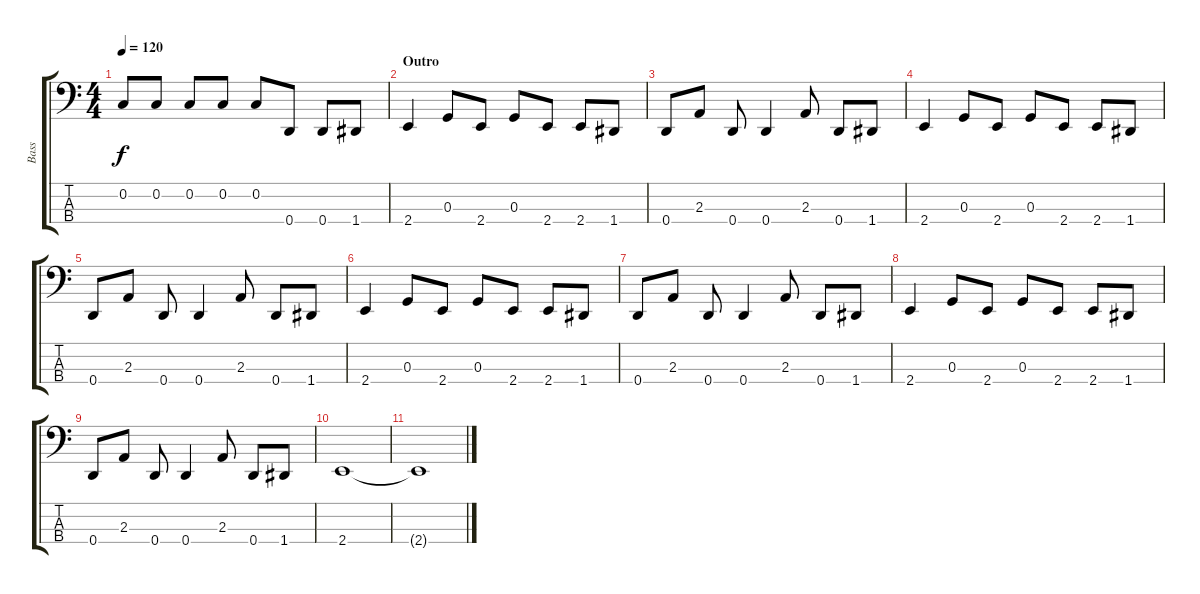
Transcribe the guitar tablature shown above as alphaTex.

\track ("Bass" "Bass") {instrument electricbasspick}
\staff {score tabs}
\tuning (F2 C2 G1 D1) {hide}
\ts (4 4)
\tempo 120
\clef f4
\ks c
0.2.8{dy f} 0.2.8 0.2.8 0.2.8 0.2.8 0.4.8 0.4.8 1.4.8 |
\section ("" "Outro")
2.4.4 0.3.8 2.4.8 0.3.8 2.4.8 2.4.8 1.4.8 |
0.4.8 2.3.8 0.4.8 0.4.4 2.3.8 0.4.8 1.4.8 |
2.4.4 0.3.8 2.4.8 0.3.8 2.4.8 2.4.8 1.4.8 |
0.4.8 2.3.8 0.4.8 0.4.4 2.3.8 0.4.8 1.4.8 |
2.4.4 0.3.8 2.4.8 0.3.8 2.4.8 2.4.8 1.4.8 |
0.4.8 2.3.8 0.4.8 0.4.4 2.3.8 0.4.8 1.4.8 |
2.4.4 0.3.8 2.4.8 0.3.8 2.4.8 2.4.8 1.4.8 |
0.4.8 2.3.8 0.4.8 0.4.4 2.3.8 0.4.8 1.4.8 |
2.4.1 |
2.4{t}.1
